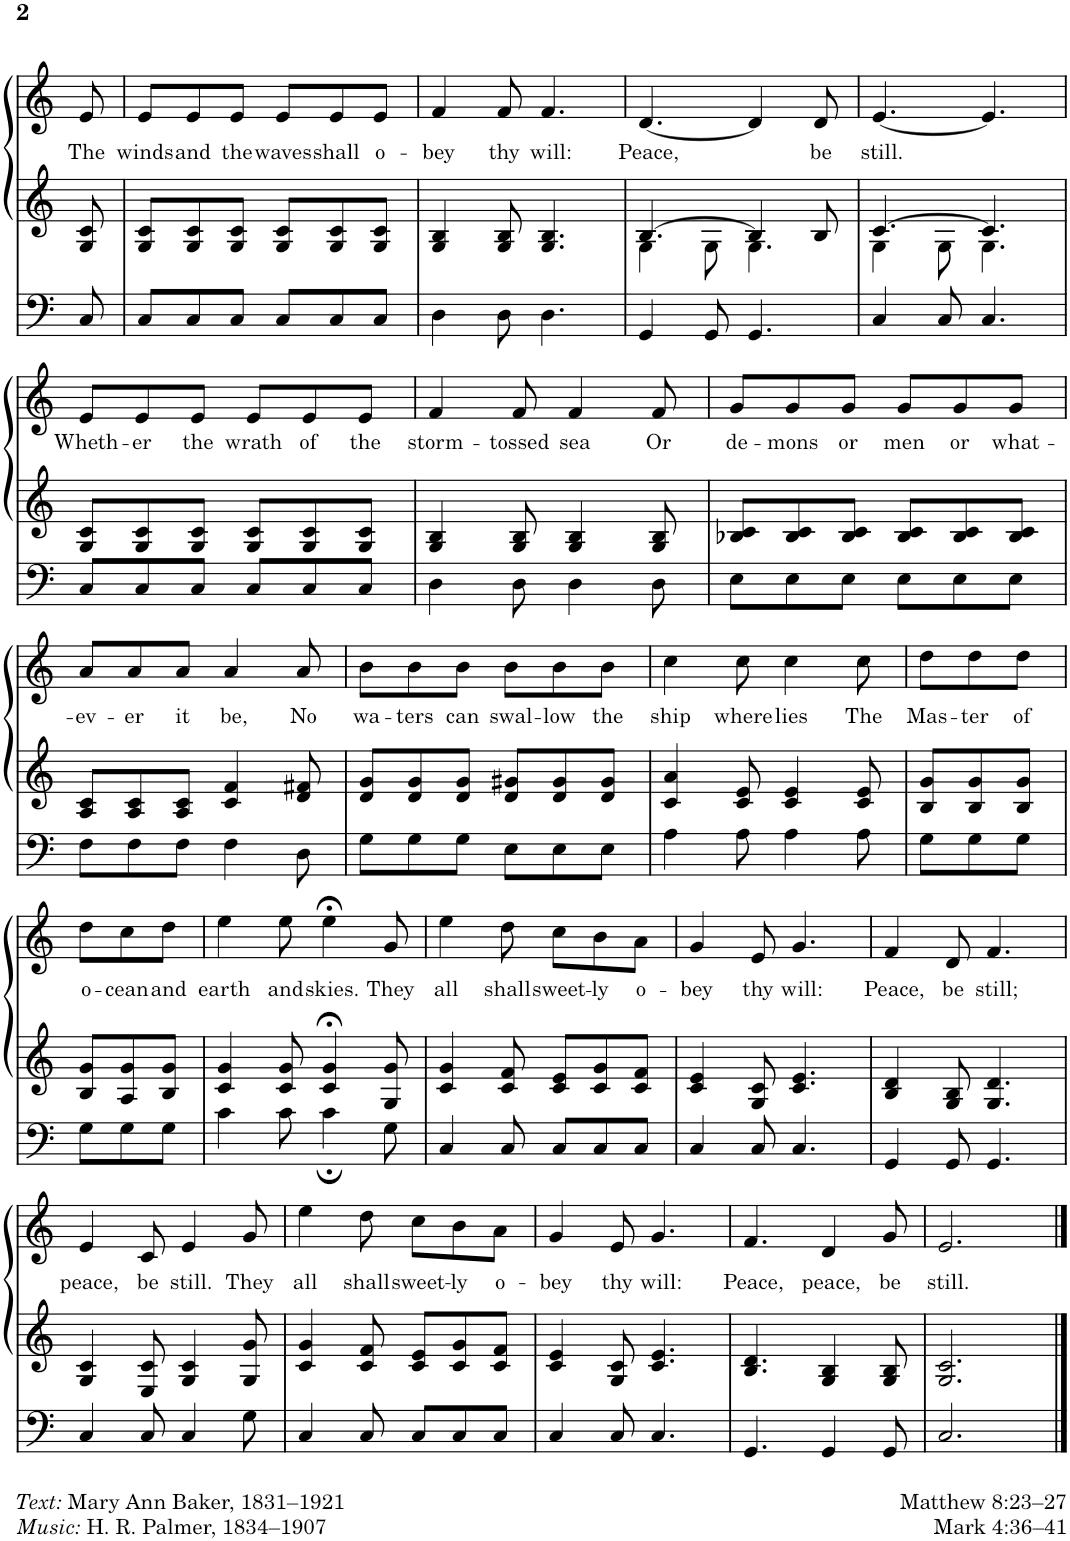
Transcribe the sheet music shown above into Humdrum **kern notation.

**kern	**kern	**kern	**text
*part1	*part1	*part1	*part1
*staff3	*staff2	*staff1	*staff1
*I"Organ	*	*	*
*I'Org.	*	*	*
!!LO:PB:g=z
*clefF4	*clefG2	*clefG2	*
*k[]	*k[]	*k[]	*
*M6/8	*M6/8	*M6/8	*
=19	=19	=19	=19
!	!	!	!LO:LY:b
8C/	8G/ 8c/	8e/	The
=20	=20	=20	=20
!	!	!	!LO:LY:b
8C/L	8G/ 8c/L	8e/L	winds
!	!	!	!LO:LY:b
8C/	8G/ 8c/	8e/	and
!	!	!	!LO:LY:b
8C/J	8G/ 8c/J	8e/J	the
!	!	!	!LO:LY:b
8C/L	8G/ 8c/L	8e/L	waves
!	!	!	!LO:LY:b
8C/	8G/ 8c/	8e/	shall
!	!	!	!LO:LY:b
8C/J	8G/ 8c/J	8e/J	o-
=21	=21	=21	=21
!	!	!	!LO:LY:b
4D\	4G/ 4B/	4f/	-bey
!	!	!	!LO:LY:b
8D\	8G/ 8B/	8f/	thy
!	!	!	!LO:LY:b
4.D\	4.G/ 4.B/	4.f/	will:
=22	=22	=22	=22
*	*^	*	*
!	!	!	!	!LO:LY:b
4GG/	[4.B/	4G\	[4.d/	Peace,
8GG/	.	8G\	.	.
4.GG/	4B/]	4.G\	4d/]	.
!	!	!	!	!LO:LY:b
.	8B/	.	8d/	be
=23	=23	=23	=23	=23
!	!	!	!	!LO:LY:b
4C/	[4.c/	4G\	[4.e/	still.
8C/	.	8G\	.	.
4.C/	4.c/]	4.G\	4.e/]	.
!!LO:LB:g=z
=24	=24	=24	=24	=24
!	!	!	!	!LO:LY:b
*	*v	*v	*	*
8C/L	8G/ 8c/L	8e/L	Wheth-
!	!	!	!LO:LY:b
8C/	8G/ 8c/	8e/	-er
!	!	!	!LO:LY:b
8C/J	8G/ 8c/J	8e/J	the
!	!	!	!LO:LY:b
8C/L	8G/ 8c/L	8e/L	wrath
!	!	!	!LO:LY:b
8C/	8G/ 8c/	8e/	of
!	!	!	!LO:LY:b
8C/J	8G/ 8c/J	8e/J	the
=25	=25	=25	=25
!	!	!	!LO:LY:b
4D\	4G/ 4B/	4f/	storm-
!	!	!	!LO:LY:b
8D\	8G/ 8B/	8f/	-tossed
!	!	!	!LO:LY:b
4D\	4G/ 4B/	4f/	sea
!	!	!	!LO:LY:b
8D\	8G/ 8B/	8f/	Or
=26	=26	=26	=26
!	!	!	!LO:LY:b
8E\L	8B-X/ 8c/L	8g/L	de-
!	!	!	!LO:LY:b
8E\	8B-/ 8c/	8g/	-mons
!	!	!	!LO:LY:b
8E\J	8B-/ 8c/J	8g/J	or
!	!	!	!LO:LY:b
8E\L	8B-/ 8c/L	8g/L	men
!	!	!	!LO:LY:b
8E\	8B-/ 8c/	8g/	or
!	!	!	!LO:LY:b
8E\J	8B-/ 8c/J	8g/J	what-
!!LO:LB:g=z
=27	=27	=27	=27
!	!	!	!LO:LY:b
8F\L	8A/ 8c/L	8a/L	-ev-
!	!	!	!LO:LY:b
8F\	8A/ 8c/	8a/	-er
!	!	!	!LO:LY:b
8F\J	8A/ 8c/J	8a/J	it
!	!	!	!LO:LY:b
4F\	4c/ 4f/	4a/	be,
!	!	!	!LO:LY:b
8D\	8d/ 8f#X/	8a/	No
=28	=28	=28	=28
!	!	!	!LO:LY:b
8G\L	8d/ 8g/L	8b\L	wa-
!	!	!	!LO:LY:b
8G\	8d/ 8g/	8b\	-ters
!	!	!	!LO:LY:b
8G\J	8d/ 8g/J	8b\J	can
!	!	!	!LO:LY:b
8E\L	8d/ 8g#X/L	8b\L	swal-
!	!	!	!LO:LY:b
8E\	8d/ 8g#/	8b\	-low
!	!	!	!LO:LY:b
8E\J	8d/ 8g#/J	8b\J	the
=29	=29	=29	=29
!	!	!	!LO:LY:b
4A\	4c/ 4a/	4cc\	ship
!	!	!	!LO:LY:b
8A\	8c/ 8e/	8cc\	where
!	!	!	!LO:LY:b
4A\	4c/ 4e/	4cc\	lies
!	!	!	!LO:LY:b
8A\	8c/ 8e/	8cc\	The
=30	=30	=30	=30
!	!	!	!LO:LY:b
8G\L	8B/ 8g/L	8dd\L	Mas-
!	!	!	!LO:LY:b
8G\	8B/ 8g/	8dd\	-ter
!	!	!	!LO:LY:b
8G\J	8B/ 8g/J	8dd\J	of
!!LO:LB:g=z
=31	=31	=31	=31
!	!	!	!LO:LY:b
8G\L	8B/ 8g/L	8dd\L	o-
!	!	!	!LO:LY:b
8G\	8A/ 8g/	8cc\	-cean
!	!	!	!LO:LY:b
8G\J	8B/ 8g/J	8dd\J	and
=32	=32	=32	=32
!	!	!	!LO:LY:b
4c\	4c/ 4g/	4ee\	earth
!	!	!	!LO:LY:b
8c\	8c/ 8g/	8ee\	and
!	!	!	!LO:LY:b
4c;\	4c/;< 4g/;<	4ee;<\	skies.
!	!	!	!LO:LY:b
8G\	8G/ 8g/	8g/	They
=33	=33	=33	=33
!	!	!	!LO:LY:b
4C/	4c/ 4g/	4ee\	all
!	!	!	!LO:LY:b
8C/	8c/ 8f/	8dd\	shall
!	!	!	!LO:LY:b
8C/L	8c/ 8e/L	8cc\L	sweet-
!	!	!	!LO:LY:b
8C/	8c/ 8g/	8b\	-ly
!	!	!	!LO:LY:b
8C/J	8c/ 8f/J	8a\J	o-
=34	=34	=34	=34
!	!	!	!LO:LY:b
4C/	4c/ 4e/	4g/	-bey
!	!	!	!LO:LY:b
8C/	8G/ 8c/	8e/	thy
!	!	!	!LO:LY:b
4.C/	4.c/ 4.e/	4.g/	will:
=35	=35	=35	=35
!	!	!	!LO:LY:b
4GG/	4B/ 4d/	4f/	Peace,
!	!	!	!LO:LY:b
8GG/	8G/ 8B/	8d/	be
!	!	!	!LO:LY:b
4.GG/	4.G/ 4.d/	4.f/	still;
!!LO:LB:g=z
=36	=36	=36	=36
!	!	!	!LO:LY:b
4C/	4G/ 4c/	4e/	peace,
!	!	!	!LO:LY:b
8C/	8E/ 8c/	8c/	be
!	!	!	!LO:LY:b
4C/	4G/ 4c/	4e/	still.
!	!	!	!LO:LY:b
8G\	8G/ 8g/	8g/	They
=37	=37	=37	=37
!	!	!	!LO:LY:b
4C/	4c/ 4g/	4ee\	all
!	!	!	!LO:LY:b
8C/	8c/ 8f/	8dd\	shall
!	!	!	!LO:LY:b
8C/L	8c/ 8e/L	8cc\L	sweet-
!	!	!	!LO:LY:b
8C/	8c/ 8g/	8b\	-ly
!	!	!	!LO:LY:b
8C/J	8c/ 8f/J	8a\J	o-
=38	=38	=38	=38
!	!	!	!LO:LY:b
4C/	4c/ 4e/	4g/	-bey
!	!	!	!LO:LY:b
8C/	8G/ 8c/	8e/	thy
!	!	!	!LO:LY:b
4.C/	4.c/ 4.e/	4.g/	will:
=39	=39	=39	=39
!	!	!	!LO:LY:b
4.GG/	4.B/ 4.d/	4.f/	Peace,
!	!	!	!LO:LY:b
4GG/	4G/ 4B/	4d/	peace,
!	!	!	!LO:LY:b
8GG/	8G/ 8B/	8g/	be
=40	=40	=40	=40
!	!	!	!LO:LY:b
2.C/	2.G/ 2.c/	2.e/	still.
==	==	==	==
*-	*-	*-	*-
